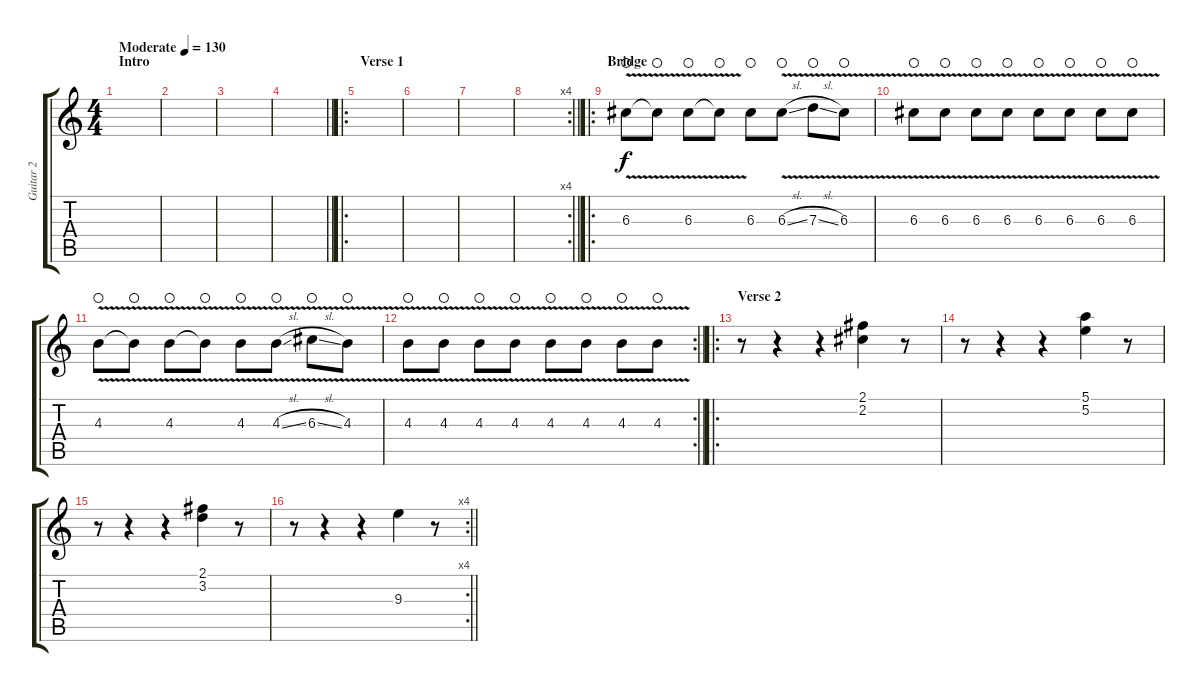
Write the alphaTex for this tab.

\track ("Guitar 2" "Guitar 2") {instrument distortionguitar}
\staff {score tabs}
\tuning (E4 B3 G3 D3 A2 E2) {hide}
\ts (4 4)
\section ("" "Intro")
\tempo (130 "Moderate")
\clef g2
\ks c
|
|
|
\barLineRight lightlight
|
\ro
\section ("" "Verse 1")
|
|
|
\rc 4
\barLineRight lightlight
|
\ro
\section ("" "Bridge")
6.3{v}.8{waho} 6.3{v t}.8{waho} 6.3{v}.8{waho} 6.3{v t}.8{waho} 6.3.8{waho} 6.3{v sl}.8{waho} 7.3{v sl}.8{waho} 6.3{v}.8{waho} |
6.3{v}.8{waho} 6.3{v}.8{waho} 6.3{v}.8{waho} 6.3{v}.8{waho} 6.3{v}.8{waho} 6.3{v}.8{waho} 6.3{v}.8{waho} 6.3{v}.8{waho} |
4.3{v}.8{waho} 4.3{v t}.8{waho} 4.3{v}.8{waho} 4.3{v t}.8{waho} 4.3{v}.8{waho} 4.3{v sl}.8{waho} 6.3{v sl}.8{waho} 4.3{v}.8{waho} |
\rc 2
\barLineRight lightlight
4.3{v}.8{waho} 4.3{v}.8{waho} 4.3{v}.8{waho} 4.3{v}.8{waho} 4.3{v}.8{waho} 4.3{v}.8{waho} 4.3{v}.8{waho} 4.3{v}.8{waho} |
\ro
\section ("" "Verse 2")
r.8{instrument acousticguitarsteel} r.4 r.4 (2.1 2.2).4 r.8 |
r.8 r.4 r.4 (5.1 5.2).4 r.8 |
r.8 r.4 r.4 (2.1 3.2).4 r.8 |
\rc 4
\barLineRight lightlight
r.8 r.4 r.4 9.3.4 r.8
